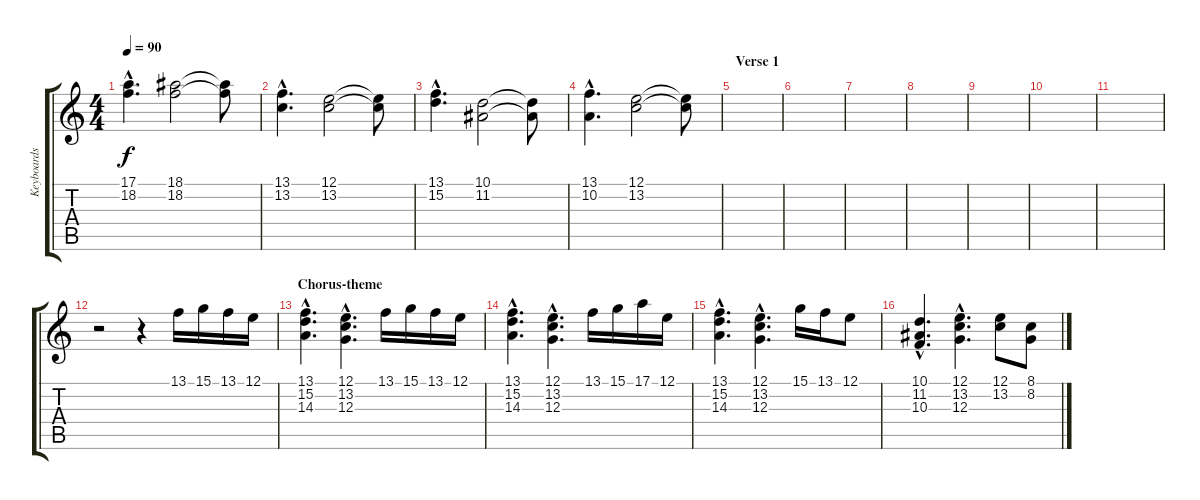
\track ("Keyboards (1)" "Keyboards ") {instrument stringensemble1}
\staff {score tabs}
\tuning (E4 B3 G3 D3 A2 E2) {hide}
\ts (4 4)
\tempo 90
\clef g2
\ks c
(17.1{hac} 18.2{hac}).4{d dy f volume 7} (18.1 18.2).2 (18.1{t} 18.2{t}).8 |
(13.1{hac} 13.2{hac}).4{d} (12.1 13.2).2 (12.1{t} 13.2{t}).8 |
(13.1{hac} 15.2{hac}).4{d} (10.1 11.2).2 (10.1{t} 11.2{t}).8 |
(13.1{hac} 10.2{hac}).4{d} (12.1 13.2).2 (12.1{t} 13.2{t}).8 |
\section ("" "Verse 1")
|
|
|
|
|
|
|
r.2 r.4 13.1.16{volume 12} 15.1.16 13.1.16 12.1.16 |
\section ("" "Chorus-theme")
(13.1{hac} 15.2{hac} 14.3{hac}).4{d} (12.1{hac} 13.2{hac} 12.3{hac}).4{d} 13.1.16 15.1.16 13.1.16 12.1.16 |
(13.1{hac} 15.2{hac} 14.3{hac}).4{d} (12.1{hac} 13.2{hac} 12.3{hac}).4{d} 13.1.16 15.1.16 17.1.16 12.1.16 |
(13.1{hac} 15.2{hac} 14.3{hac}).4{d} (12.1{hac} 13.2{hac} 12.3{hac}).4{d} 15.1.16 13.1.16 12.1.8 |
(10.1{hac} 11.2{hac} 10.3{hac}).4{d} (12.1{hac} 13.2{hac} 12.3{hac}).4{d} (12.1 13.2).8 (8.1 8.2).8
